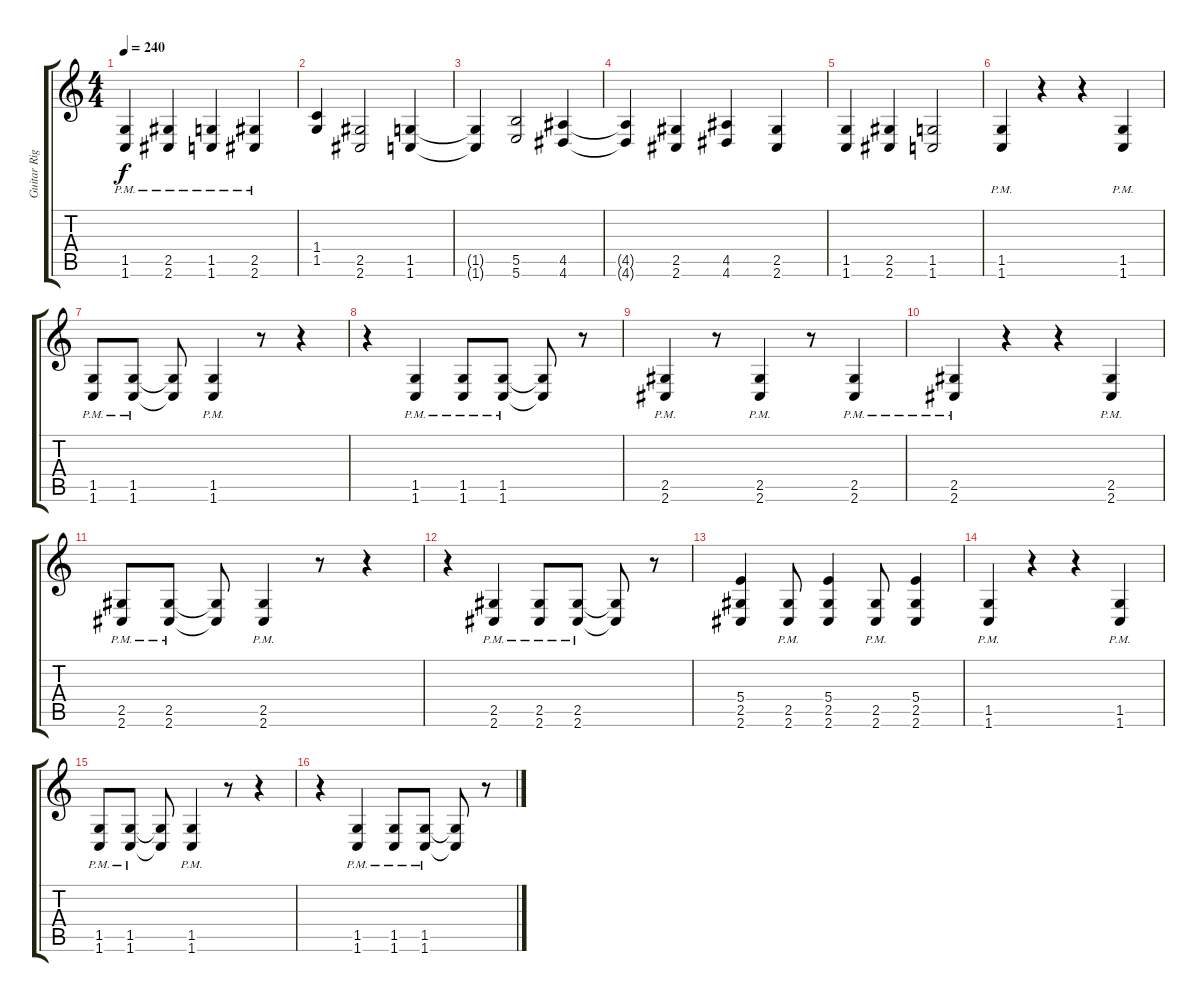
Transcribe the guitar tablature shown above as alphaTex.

\track ("Guitar Right" "Guitar Rig") {instrument overdrivenguitar}
\staff {score tabs}
\tuning (Db4 Ab3 E3 B2 Gb2 B1) {hide}
\ts (4 4)
\tempo 240
\clef g2
\ks c
(1.5{pm} 1.6{pm}).4{dy f} (2.5{pm} 2.6{pm}).4 (1.5{pm} 1.6{pm}).4 (2.5{pm} 2.6{pm}).4 |
(1.4 1.5).4 (2.5 2.6).2 (1.5 1.6).4 |
(1.5{t} 1.6{t}).4 (5.5 5.6).2 (4.5 4.6).4 |
(4.5{t} 4.6{t}).4 (2.5 2.6).4 (4.5 4.6).4 (2.5 2.6).4 |
(1.5 1.6).4 (2.5 2.6).4 (1.5 1.6).2 |
(1.5{pm} 1.6{pm}).4 r.4 r.4 (1.5{pm} 1.6{pm}).4 |
(1.5{pm} 1.6{pm}).8 (1.5{pm} 1.6{pm}).8 (1.5{t} 1.6{t}).8 (1.5{pm} 1.6{pm}).4 r.8 r.4 |
r.4 (1.5{pm} 1.6{pm}).4 (1.5{pm} 1.6{pm}).8 (1.5{pm} 1.6{pm}).8 (1.5{t} 1.6{t}).8 r.8 |
(2.5{pm} 2.6{pm}).4 r.8 (2.5{pm} 2.6{pm}).4 r.8 (2.5{pm} 2.6{pm}).4 |
(2.5{pm} 2.6{pm}).4 r.4 r.4 (2.5{pm} 2.6{pm}).4 |
(2.5{pm} 2.6{pm}).8 (2.5{pm} 2.6{pm}).8 (2.5{t} 2.6{t}).8 (2.5{pm} 2.6{pm}).4 r.8 r.4 |
r.4 (2.5{pm} 2.6{pm}).4 (2.5{pm} 2.6{pm}).8 (2.5{pm} 2.6{pm}).8 (2.5{t} 2.6{t}).8 r.8 |
(5.4 2.5 2.6).4 (2.5{pm} 2.6{pm}).8 (5.4 2.5 2.6).4 (2.5{pm} 2.6{pm}).8 (5.4 2.5 2.6).4 |
(1.5{pm} 1.6{pm}).4 r.4 r.4 (1.5{pm} 1.6{pm}).4 |
(1.5{pm} 1.6{pm}).8 (1.5{pm} 1.6{pm}).8 (1.5{t} 1.6{t}).8 (1.5{pm} 1.6{pm}).4 r.8 r.4 |
r.4 (1.5{pm} 1.6{pm}).4 (1.5{pm} 1.6{pm}).8 (1.5{pm} 1.6{pm}).8 (1.5{t} 1.6{t}).8 r.8
